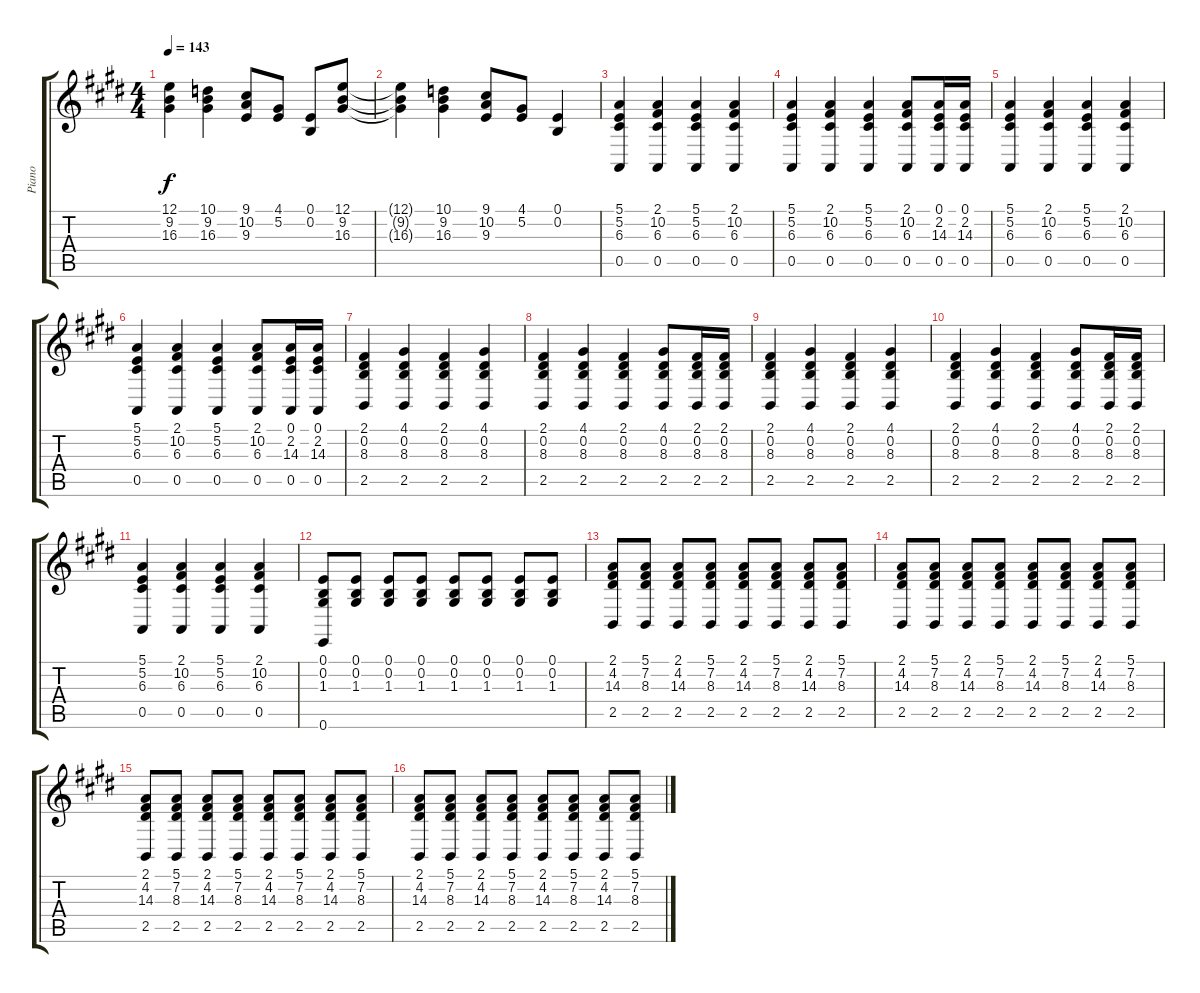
\track ("Piano" "Piano") {instrument brightacousticpiano}
\staff {score tabs}
\tuning (E4 B3 G3 D3 A2 E2) {hide}
\ts (4 4)
\tempo 143
\clef g2
\ks e
(12.1 9.2 16.3).4{dy f} (10.1 9.2 16.3).4 (9.1 10.2 9.3).8 (4.1 5.2).8 (0.1 0.2).8 (12.1 9.2 16.3).8 |
(12.1{t} 9.2{t} 16.3{t}).4 (10.1 9.2 16.3).4 (9.1 10.2 9.3).8 (4.1 5.2).8 (0.1 0.2).4 |
(5.1 5.2 6.3 0.5).4 (2.1 10.2 6.3 0.5).4 (5.1 5.2 6.3 0.5).4 (2.1 10.2 6.3 0.5).4 |
(5.1 5.2 6.3 0.5).4 (2.1 10.2 6.3 0.5).4 (5.1 5.2 6.3 0.5).4 (2.1 10.2 6.3 0.5).8 (0.1 2.2 14.3 0.5).16 (0.1 2.2 14.3 0.5).16 |
(5.1 5.2 6.3 0.5).4 (2.1 10.2 6.3 0.5).4 (5.1 5.2 6.3 0.5).4 (2.1 10.2 6.3 0.5).4 |
(5.1 5.2 6.3 0.5).4 (2.1 10.2 6.3 0.5).4 (5.1 5.2 6.3 0.5).4 (2.1 10.2 6.3 0.5).8 (0.1 2.2 14.3 0.5).16 (0.1 2.2 14.3 0.5).16 |
(2.1 0.2 8.3 2.5).4 (4.1 0.2 8.3 2.5).4 (2.1 0.2 8.3 2.5).4 (4.1 0.2 8.3 2.5).4 |
(2.1 0.2 8.3 2.5).4 (4.1 0.2 8.3 2.5).4 (2.1 0.2 8.3 2.5).4 (4.1 0.2 8.3 2.5).8 (2.1 0.2 8.3 2.5).16 (2.1 0.2 8.3 2.5).16 |
(2.1 0.2 8.3 2.5).4 (4.1 0.2 8.3 2.5).4 (2.1 0.2 8.3 2.5).4 (4.1 0.2 8.3 2.5).4 |
(2.1 0.2 8.3 2.5).4 (4.1 0.2 8.3 2.5).4 (2.1 0.2 8.3 2.5).4 (4.1 0.2 8.3 2.5).8 (2.1 0.2 8.3 2.5).16 (2.1 0.2 8.3 2.5).16 |
(5.1 5.2 6.3 0.5).4 (2.1 10.2 6.3 0.5).4 (5.1 5.2 6.3 0.5).4 (2.1 10.2 6.3 0.5).4 |
(0.1 0.2 1.3 0.6).8 (0.1 0.2 1.3).8 (0.1 0.2 1.3).8 (0.1 0.2 1.3).8 (0.1 0.2 1.3).8 (0.1 0.2 1.3).8 (0.1 0.2 1.3).8 (0.1 0.2 1.3).8 |
(2.1 4.2 14.3 2.5).8 (5.1 7.2 8.3 2.5).8 (2.1 4.2 14.3 2.5).8 (5.1 7.2 8.3 2.5).8 (2.1 4.2 14.3 2.5).8 (5.1 7.2 8.3 2.5).8 (2.1 4.2 14.3 2.5).8 (5.1 7.2 8.3 2.5).8 |
(2.1 4.2 14.3 2.5).8 (5.1 7.2 8.3 2.5).8 (2.1 4.2 14.3 2.5).8 (5.1 7.2 8.3 2.5).8 (2.1 4.2 14.3 2.5).8 (5.1 7.2 8.3 2.5).8 (2.1 4.2 14.3 2.5).8 (5.1 7.2 8.3 2.5).8 |
(2.1 4.2 14.3 2.5).8 (5.1 7.2 8.3 2.5).8 (2.1 4.2 14.3 2.5).8 (5.1 7.2 8.3 2.5).8 (2.1 4.2 14.3 2.5).8 (5.1 7.2 8.3 2.5).8 (2.1 4.2 14.3 2.5).8 (5.1 7.2 8.3 2.5).8 |
(2.1 4.2 14.3 2.5).8 (5.1 7.2 8.3 2.5).8 (2.1 4.2 14.3 2.5).8 (5.1 7.2 8.3 2.5).8 (2.1 4.2 14.3 2.5).8 (5.1 7.2 8.3 2.5).8 (2.1 4.2 14.3 2.5).8 (5.1 7.2 8.3 2.5).8
